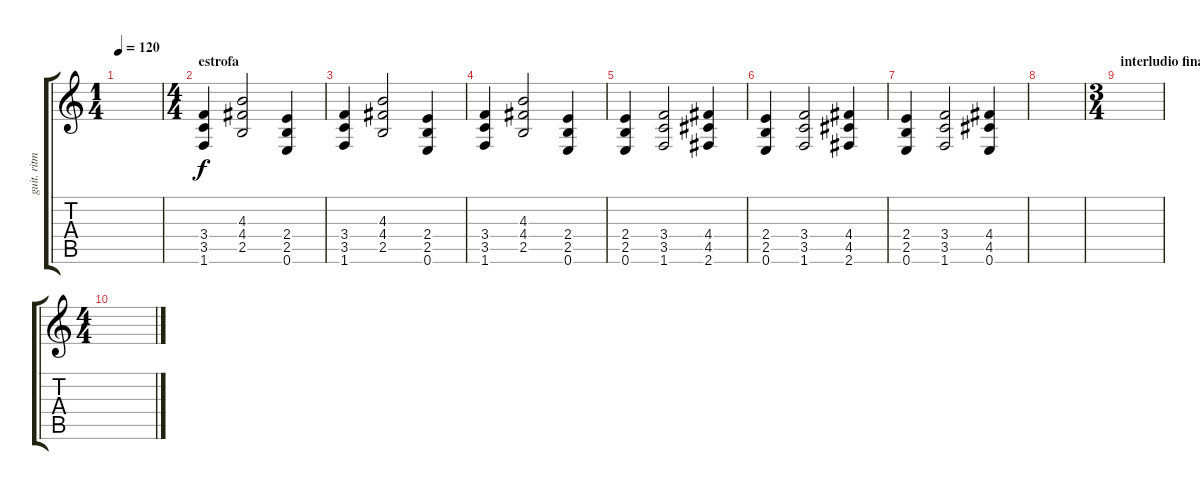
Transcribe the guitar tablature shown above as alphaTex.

\track ("guit. ritmica" "guit. ritm") {instrument distortionguitar}
\staff {score tabs}
\tuning (E4 B3 G3 D3 A2 E2) {hide}
\ts (1 4)
\tempo 120
\clef g2
\ks c
|
\ts (4 4)
\section ("" "estrofa")
(3.4 3.5 1.6).4 (4.3 4.4 2.5).2 (2.4 2.5 0.6).4 |
(3.4 3.5 1.6).4 (4.3 4.4 2.5).2 (2.4 2.5 0.6).4 |
(3.4 3.5 1.6).4 (4.3 4.4 2.5).2 (2.4 2.5 0.6).4 |
(2.4 2.5 0.6).4 (3.4 3.5 1.6).2 (4.4 4.5 2.6).4 |
(2.4 2.5 0.6).4 (3.4 3.5 1.6).2 (4.4 4.5 2.6).4 |
(2.4 2.5 0.6).4 (3.4 3.5 1.6).2 (4.4 4.5 0.6).4 |
|
\ts (3 4)
\section ("" "interludio final")
|
\ts (4 4)
